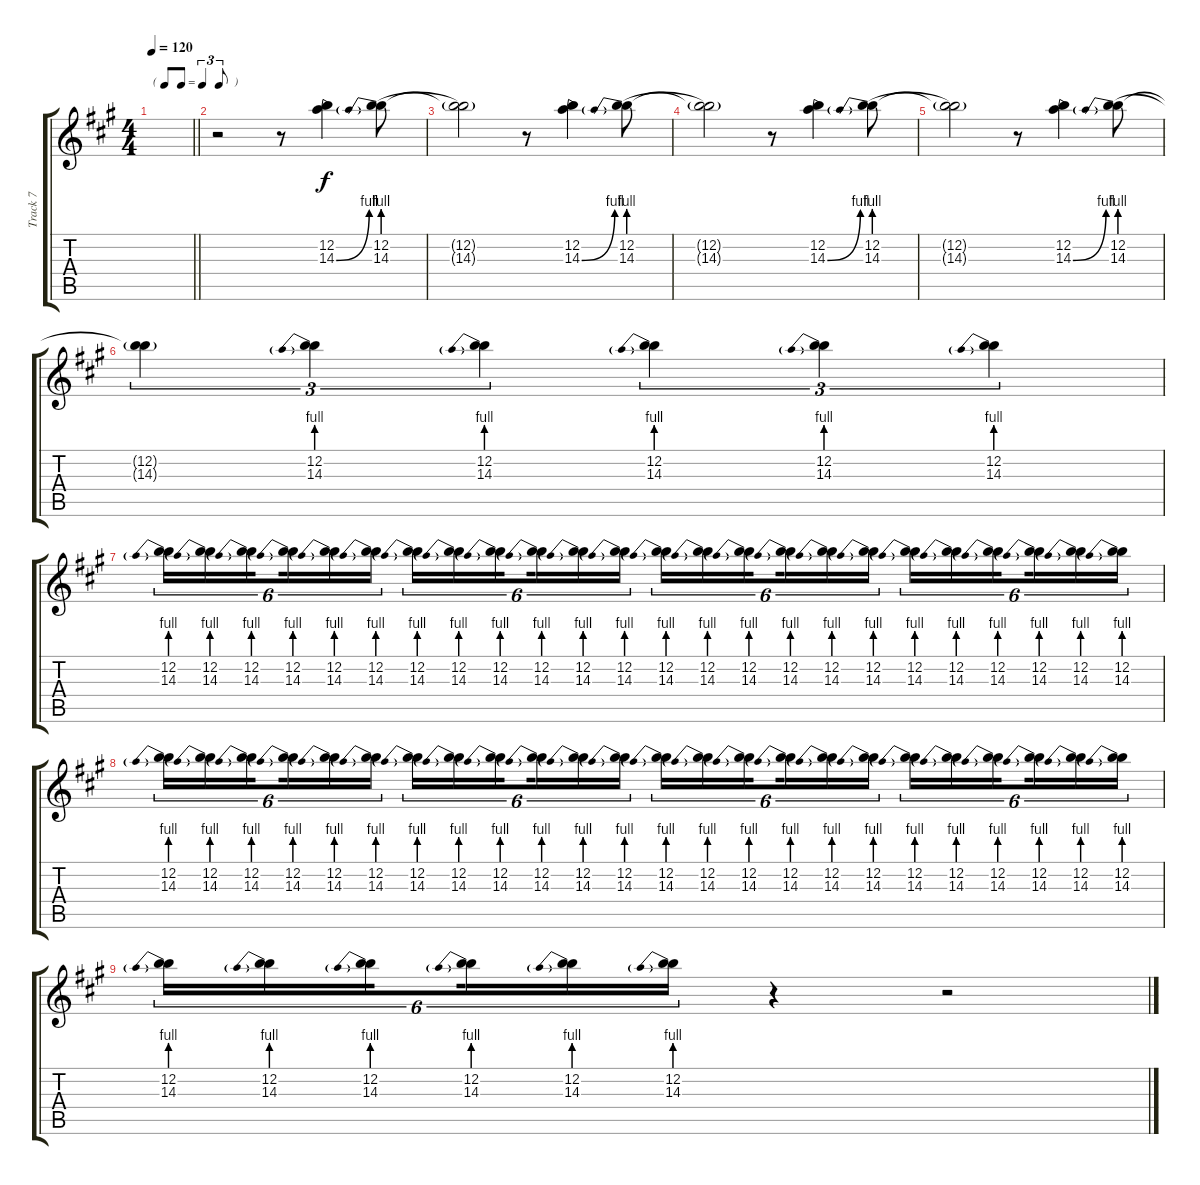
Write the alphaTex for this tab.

\track ("Track 7" "Track 7") {instrument overdrivenguitar}
\staff {score tabs}
\tuning (E4 B3 G3 D3 A2 E2) {hide}
\ts (4 4)
\tf triplet8th
\tempo 120
\clef g2
\barLineRight lightlight
\ks a
|
r.2 r.8 (12.2 14.3{be (bend 0 0 60 4)}).4{dy f} (12.2 14.3{be (prebend 0 4 60 4)}).8 |
(12.2{t} 14.3{t}).2 r.8 (12.2 14.3{be (bend 0 0 60 4)}).4 (12.2 14.3{be (prebend 0 4 60 4)}).8 |
(12.2{t} 14.3{t}).2 r.8 (12.2 14.3{be (bend 0 0 60 4)}).4 (12.2 14.3{be (prebend 0 4 60 4)}).8 |
(12.2{t} 14.3{t}).2 r.8 (12.2 14.3{be (bend 0 0 60 4)}).4 (12.2 14.3{be (prebend 0 4 60 4)}).8 |
(12.2{t} 14.3{t}).4{tu (3 2)} (12.2 14.3{be (prebend 0 4 60 4)}).4{tu (3 2)} (12.2 14.3{be (prebend 0 4 60 4)}).4{tu (3 2)} (12.2 14.3{be (prebend 0 4 60 4)}).4{tu (3 2)} (12.2 14.3{be (prebend 0 4 60 4)}).4{tu (3 2)} (12.2 14.3{be (prebend 0 4 60 4)}).4{tu (3 2)} |
(12.2 14.3{be (prebend 0 4 60 4)}).16{tu (6 4)} (12.2 14.3{be (prebend 0 4 60 4)}).16{tu (6 4)} (12.2 14.3{be (prebend 0 4 60 4)}).16{tu (6 4) beam splitsecondary} (12.2 14.3{be (prebend 0 4 60 4)}).16{tu (6 4)} (12.2 14.3{be (prebend 0 4 60 4)}).16{tu (6 4)} (12.2 14.3{be (prebend 0 4 60 4)}).16{tu (6 4)} (12.2 14.3{be (prebend 0 4 60 4)}).16{tu (6 4)} (12.2 14.3{be (prebend 0 4 60 4)}).16{tu (6 4)} (12.2 14.3{be (prebend 0 4 60 4)}).16{tu (6 4) beam splitsecondary} (12.2 14.3{be (prebend 0 4 60 4)}).16{tu (6 4)} (12.2 14.3{be (prebend 0 4 60 4)}).16{tu (6 4)} (12.2 14.3{be (prebend 0 4 60 4)}).16{tu (6 4)} (12.2 14.3{be (prebend 0 4 60 4)}).16{tu (6 4)} (12.2 14.3{be (prebend 0 4 60 4)}).16{tu (6 4)} (12.2 14.3{be (prebend 0 4 60 4)}).16{tu (6 4) beam splitsecondary} (12.2 14.3{be (prebend 0 4 60 4)}).16{tu (6 4)} (12.2 14.3{be (prebend 0 4 60 4)}).16{tu (6 4)} (12.2 14.3{be (prebend 0 4 60 4)}).16{tu (6 4)} (12.2 14.3{be (prebend 0 4 60 4)}).16{tu (6 4)} (12.2 14.3{be (prebend 0 4 60 4)}).16{tu (6 4)} (12.2 14.3{be (prebend 0 4 60 4)}).16{tu (6 4) beam splitsecondary} (12.2 14.3{be (prebend 0 4 60 4)}).16{tu (6 4)} (12.2 14.3{be (prebend 0 4 60 4)}).16{tu (6 4)} (12.2 14.3{be (prebend 0 4 60 4)}).16{tu (6 4)} |
(12.2 14.3{be (prebend 0 4 60 4)}).16{tu (6 4)} (12.2 14.3{be (prebend 0 4 60 4)}).16{tu (6 4)} (12.2 14.3{be (prebend 0 4 60 4)}).16{tu (6 4) beam splitsecondary} (12.2 14.3{be (prebend 0 4 60 4)}).16{tu (6 4)} (12.2 14.3{be (prebend 0 4 60 4)}).16{tu (6 4)} (12.2 14.3{be (prebend 0 4 60 4)}).16{tu (6 4)} (12.2 14.3{be (prebend 0 4 60 4)}).16{tu (6 4)} (12.2 14.3{be (prebend 0 4 60 4)}).16{tu (6 4)} (12.2 14.3{be (prebend 0 4 60 4)}).16{tu (6 4) beam splitsecondary} (12.2 14.3{be (prebend 0 4 60 4)}).16{tu (6 4)} (12.2 14.3{be (prebend 0 4 60 4)}).16{tu (6 4)} (12.2 14.3{be (prebend 0 4 60 4)}).16{tu (6 4)} (12.2 14.3{be (prebend 0 4 60 4)}).16{tu (6 4)} (12.2 14.3{be (prebend 0 4 60 4)}).16{tu (6 4)} (12.2 14.3{be (prebend 0 4 60 4)}).16{tu (6 4) beam splitsecondary} (12.2 14.3{be (prebend 0 4 60 4)}).16{tu (6 4)} (12.2 14.3{be (prebend 0 4 60 4)}).16{tu (6 4)} (12.2 14.3{be (prebend 0 4 60 4)}).16{tu (6 4)} (12.2 14.3{be (prebend 0 4 60 4)}).16{tu (6 4)} (12.2 14.3{be (prebend 0 4 60 4)}).16{tu (6 4)} (12.2 14.3{be (prebend 0 4 60 4)}).16{tu (6 4) beam splitsecondary} (12.2 14.3{be (prebend 0 4 60 4)}).16{tu (6 4)} (12.2 14.3{be (prebend 0 4 60 4)}).16{tu (6 4)} (12.2 14.3{be (prebend 0 4 60 4)}).16{tu (6 4)} |
(12.2 14.3{be (prebend 0 4 60 4)}).16{tu (6 4)} (12.2 14.3{be (prebend 0 4 60 4)}).16{tu (6 4)} (12.2 14.3{be (prebend 0 4 60 4)}).16{tu (6 4) beam splitsecondary} (12.2 14.3{be (prebend 0 4 60 4)}).16{tu (6 4)} (12.2 14.3{be (prebend 0 4 60 4)}).16{tu (6 4)} (12.2 14.3{be (prebend 0 4 60 4)}).16{tu (6 4)} r.4 r.2
